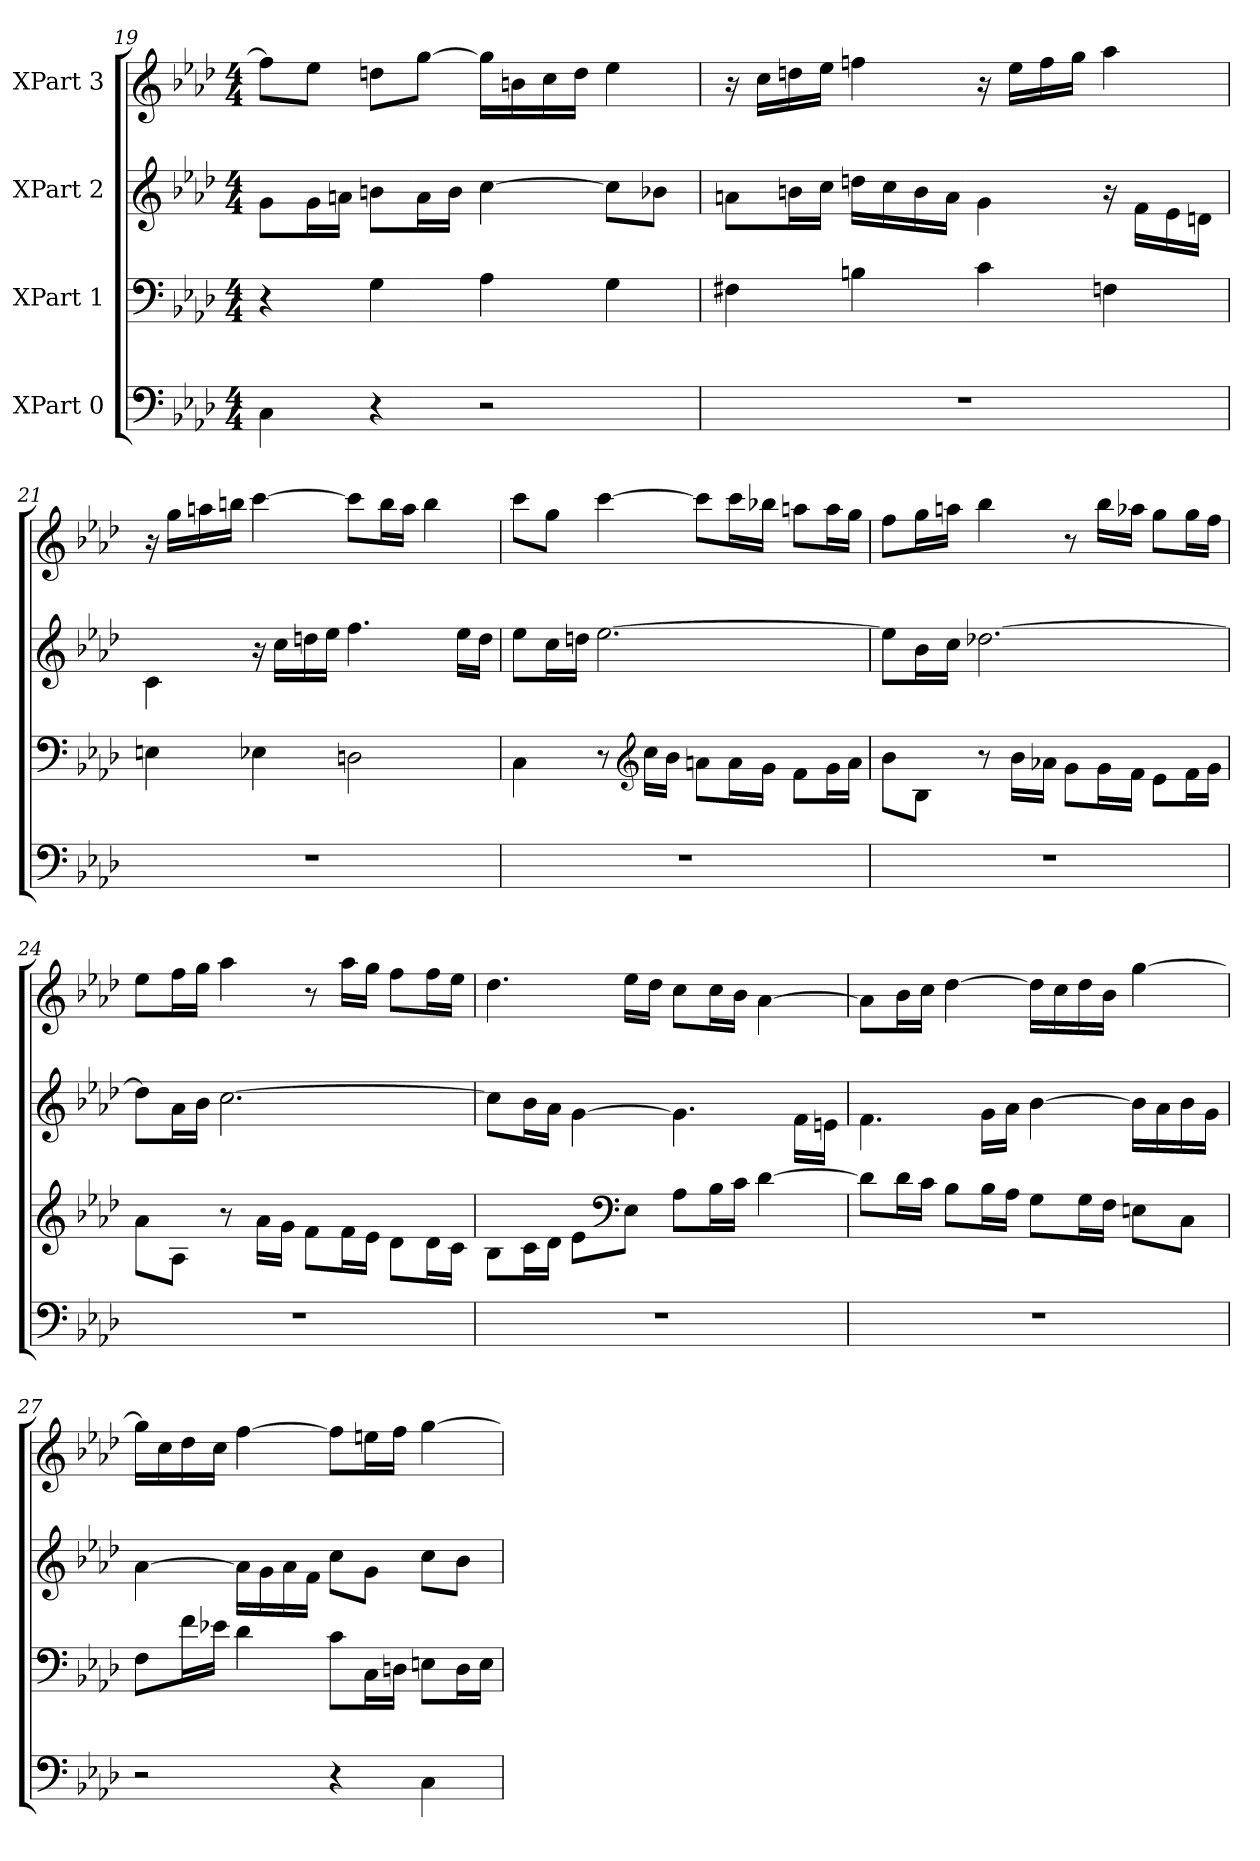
**kern	**kern	**kern	**kern
*part4	*part3	*part2	*part1
*staff4	*staff3	*staff2	*staff1
*I"XPart 0	*I"XPart 1	*I"XPart 2	*I"XPart 3
*clefF4	*clefF4	*clefG2	*clefG2
*k[b-e-a-d-]	*k[b-e-a-d-]	*k[b-e-a-d-]	*k[b-e-a-d-]
*M4/4	*M4/4	*M4/4	*M4/4
=19	=19	=19	=19
4C\	4r	8g\L	8ff\L]
.	.	16g\	8ee-\J
.	.	16an\J	.
4r	4G\	8bn\L	8ddn\L
.	.	16a\	[8gg\J
.	.	16b\J	.
2r	4A-\	[4cc\	16gg\L]
.	.	.	16bn\
.	.	.	16cc\
.	.	.	16dd\J
.	4G\	8cc\L]	4ee-\
.	.	8b-X\J	.
=20	=20	=20	=20
1r	4F#X\	8an\L	16r
.	.	.	16cc\L
.	.	16bn\	16ddn\
.	.	16cc\J	16ee-\J
.	4Bn\	16ddn\L	4ffn\
.	.	16cc\	.
.	.	16b\	.
.	.	16a\J	.
.	4c\	4g\	16r
.	.	.	16ee-\L
.	.	.	16ff\
.	.	.	16gg\J
.	4Fn\	16r	4aa-\
.	.	16f\L	.
.	.	16e-\	.
.	.	16dn\J	.
=21	=21	=21	=21
1r	4En\	4c\	16r
.	.	.	16gg\L
.	.	.	16aan\
.	.	.	16bbn\J
.	4E-X\	16r	[4ccc\
.	.	16cc\L	.
.	.	16ddn\	.
.	.	16ee-\J	.
.	2Dn\	4.ff\	8ccc\L]
.	.	.	16bb\
.	.	.	16aa\J
.	.	.	4bb\
.	.	16ee-\L	.
.	.	16dd\J	.
=22	=22	=22	=22
1r	4C\	8ee-\L	8ccc\L
.	.	16cc\	8gg\J
.	.	16ddn\J	.
.	8r	[2.ee-\	[4ccc\
*	*clefG2	*	*
.	16cc\L	.	.
.	16b-\J	.	.
.	8an\L	.	8ccc\L]
.	16a\	.	16ccc\
.	16g\J	.	16bb-X\J
.	8f\L	.	8aan\L
.	16g\	.	16aa\
.	16a\J	.	16gg\J
=23	=23	=23	=23
1r	8b-\L	8ee-\L]	8ff\L
.	8B-\J	16b-\	16gg\
.	.	16cc\J	16aan\J
.	8r	[2.dd-X\	4bb-\
.	16b-\L	.	.
.	16a-X\J	.	.
.	8g\L	.	8r
.	16g\	.	16bb-\L
.	16f\J	.	16aa-X\J
.	8e-\L	.	8gg\L
.	16f\	.	16gg\
.	16g\J	.	16ff\J
=24	=24	=24	=24
1r	8a-\L	8dd-\L]	8ee-\L
.	8A-\J	16a-\	16ff\
.	.	16b-\J	16gg\J
.	8r	[2.cc\	4aa-\
.	16a-\L	.	.
.	16g\J	.	.
.	8f\L	.	8r
.	16f\	.	16aa-\L
.	16e-\J	.	16gg\J
.	8d-\L	.	8ff\L
.	16d-\	.	16ff\
.	16c\J	.	16ee-\J
=25	=25	=25	=25
1r	8B-\L	8cc\L]	4.dd-\
.	16c\	16b-\	.
.	16d-\J	16a-\J	.
.	8e-\L	[4g\	.
*	*clefF4	*	*
.	8E-\J	.	16ee-\L
.	.	.	16dd-\J
.	8A-\L	4.g\]	8cc\L
.	16B-\	.	16cc\
.	16c\J	.	16b-\J
.	[4d-\	.	[4a-\
.	.	16f\L	.
.	.	16en\J	.
=26	=26	=26	=26
1r	8d-\L]	4.f\	8a-\L]
.	16d-\	.	16b-\
.	16c\J	.	16cc\J
.	8B-\L	.	[4dd-\
.	16B-\	16g\L	.
.	16A-\J	16a-\J	.
.	8G\L	[4b-\	16dd-\L]
.	.	.	16cc\
.	16G\	.	16dd-\
.	16F\J	.	16b-\J
.	8En\L	16b-\L]	[4gg\
.	.	16a-\	.
.	8C\J	16b-\	.
.	.	16g\J	.
=27	=27	=27	=27
2r	8F\L	[4a-\	16gg\L]
.	.	.	16cc\
.	16f\	.	16dd-\
.	16e-X\J	.	16cc\J
.	4d-\	16a-\L]	[4ff\
.	.	16g\	.
.	.	16a-\	.
.	.	16f\J	.
4r	8c\L	8cc\L	8ff\L]
.	16C\	8g\J	16een\
.	16Dn\J	.	16ff\J
4C\	8En\L	8cc\L	[4gg\
.	16D\	8b-\J	.
.	16E\J	.	.
=	=	=	=
*-	*-	*-	*-
